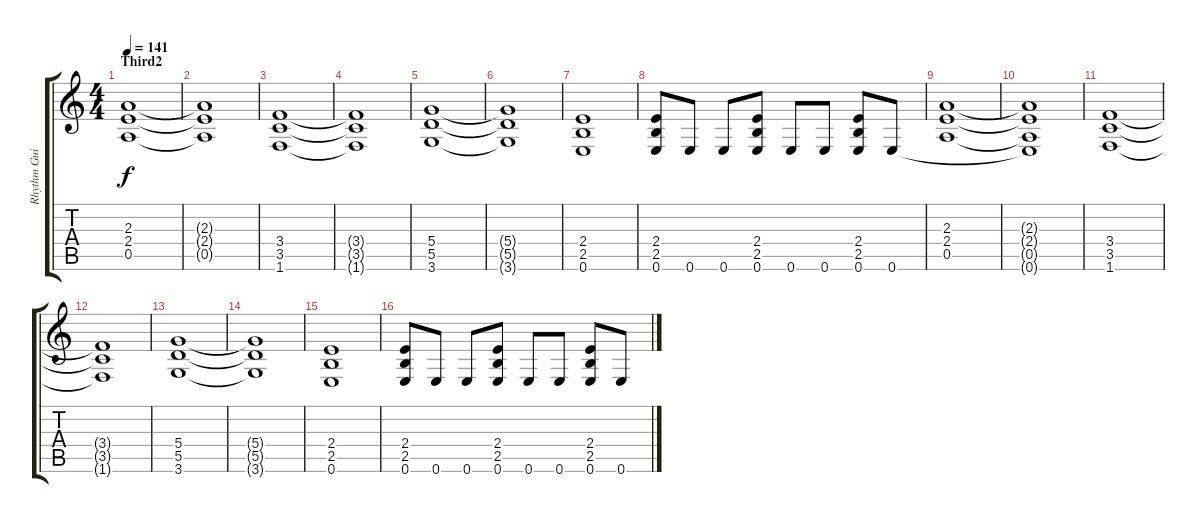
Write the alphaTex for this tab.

\track ("Rhythm Guitar" "Rhythm Gui") {instrument distortionguitar}
\staff {score tabs}
\tuning (E4 B3 G3 D3 A2 E2) {hide}
\ts (4 4)
\section ("" "Third2")
\tempo 141
\clef g2
\ks c
(2.3 2.4 0.5).1{dy f} |
(2.3{t} 2.4{t} 0.5{t}).1 |
(3.4 3.5 1.6).1 |
(3.4{t} 3.5{t} 1.6{t}).1 |
(5.4 5.5 3.6).1 |
(5.4{t} 5.5{t} 3.6{t}).1 |
(2.4 2.5 0.6).1 |
(2.4 2.5 0.6).8 0.6.8 0.6.8 (2.4 2.5 0.6).8 0.6.8 0.6.8 (2.4 2.5 0.6).8 0.6.8 |
(2.3 2.4 0.5).1 |
(2.3{t} 2.4{t} 0.5{t} 0.6{t}).1 |
(3.4 3.5 1.6).1 |
(3.4{t} 3.5{t} 1.6{t}).1 |
(5.4 5.5 3.6).1 |
(5.4{t} 5.5{t} 3.6{t}).1 |
(2.4 2.5 0.6).1 |
(2.4 2.5 0.6).8 0.6.8 0.6.8 (2.4 2.5 0.6).8 0.6.8 0.6.8 (2.4 2.5 0.6).8 0.6.8
